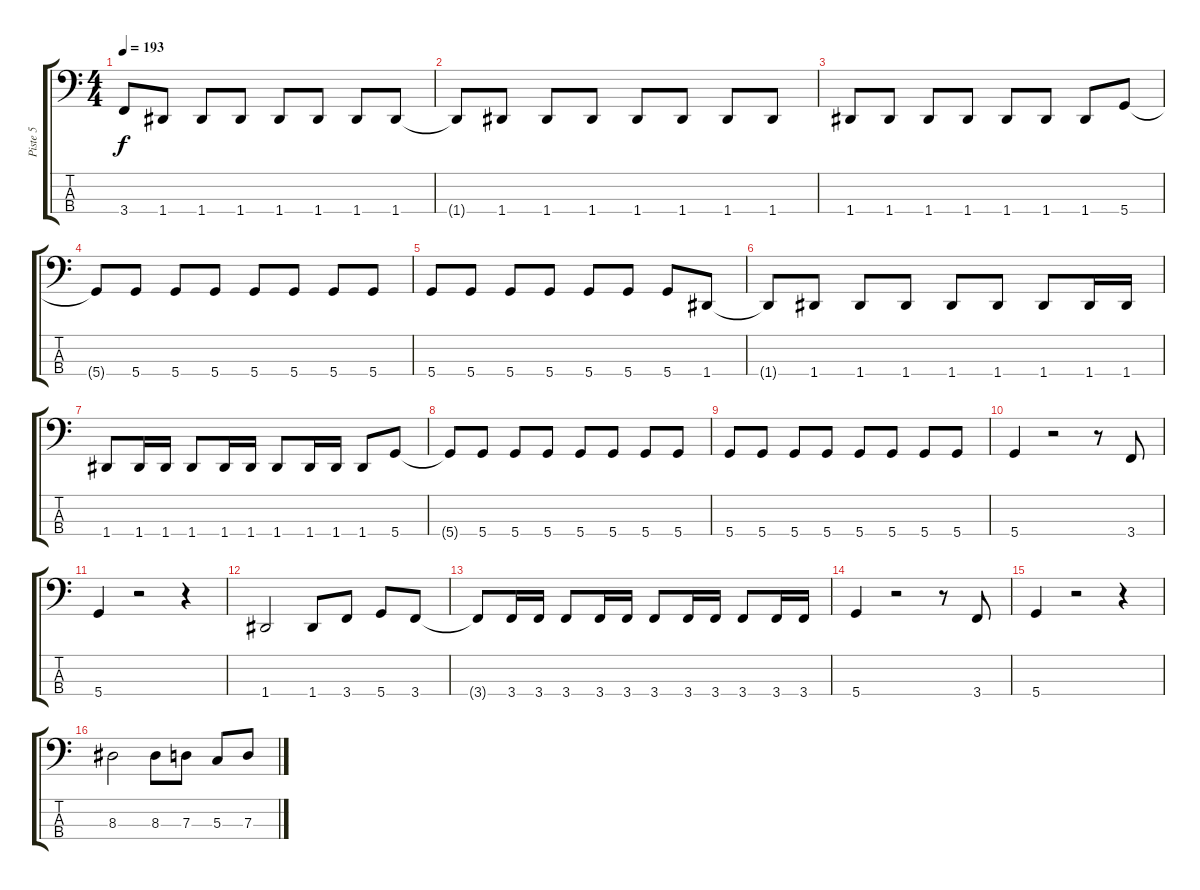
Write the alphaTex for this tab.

\track ("Piste 5" "Piste 5") {instrument slapbass2}
\staff {score tabs}
\tuning (F2 C2 G1 D1) {hide}
\ts (4 4)
\tempo 193
\clef f4
\ks c
3.4{t}.8{dy f} 1.4.8 1.4.8 1.4.8 1.4.8 1.4.8 1.4.8 1.4.8 |
1.4{t}.8 1.4.8 1.4.8 1.4.8 1.4.8 1.4.8 1.4.8 1.4.8 |
1.4.8 1.4.8 1.4.8 1.4.8 1.4.8 1.4.8 1.4.8 5.4.8 |
5.4{t}.8 5.4.8 5.4.8 5.4.8 5.4.8 5.4.8 5.4.8 5.4.8 |
5.4.8 5.4.8 5.4.8 5.4.8 5.4.8 5.4.8 5.4.8 1.4.8 |
1.4{t}.8 1.4.8 1.4.8 1.4.8 1.4.8 1.4.8 1.4.8 1.4.16 1.4.16 |
1.4.8 1.4.16 1.4.16 1.4.8 1.4.16 1.4.16 1.4.8 1.4.16 1.4.16 1.4.8 5.4.8 |
5.4{t}.8 5.4.8 5.4.8 5.4.8 5.4.8 5.4.8 5.4.8 5.4.8 |
5.4.8 5.4.8 5.4.8 5.4.8 5.4.8 5.4.8 5.4.8 5.4.8 |
5.4.4 r.2 r.8 3.4.8 |
5.4.4 r.2 r.4 |
1.4.2 1.4.8 3.4.8 5.4.8 3.4.8 |
3.4{t}.8 3.4.16 3.4.16 3.4.8 3.4.16 3.4.16 3.4.8 3.4.16 3.4.16 3.4.8 3.4.16 3.4.16 |
5.4.4 r.2 r.8 3.4.8 |
5.4.4 r.2 r.4 |
8.3.2 8.3.8 7.3.8 5.3.8 7.3.8
